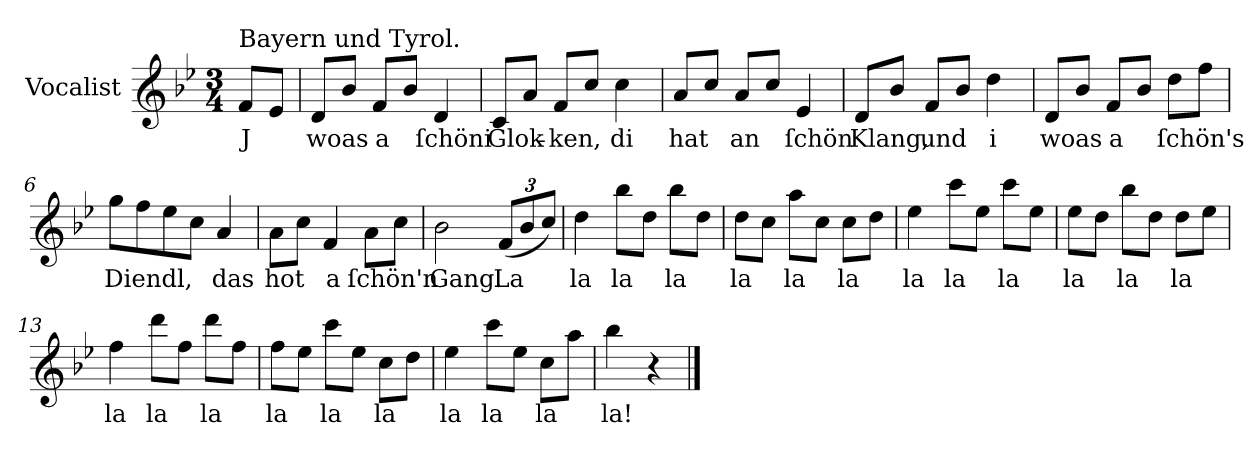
**kern	**text
*part1	*part1
*staff1	*staff1
*I"Vocalist	*
*k[b-e-]	*
*B-:	*
*M3/4	*
=	=
!LO:TX:a:t=Bayern und Tyrol.	!
8fL	J
8e-J	.
=1	=1
8dL	woas
8b-J	.
8fL	a
8b-J	.
4d	ſchöni
=2	=2
8cL	Glok-
8aJ	.
8fL	-ken,
8ccJ	.
4cc	di
=3	=3
8a/L	hat
8ccJ	.
8a/L	an
8ccJ	.
4e-	ſchön
=4	=4
8dL	Klang,
8b-J	.
8fL	und
8b-J	.
4dd	i
=5	=5
8dL	woas
8b-J	.
8fL	a
8b-J	.
8ddL	ſchön's
8ffJ	.
=6	=6
8ggL	Diendl,
8ff	.
8ee-	.
8ccJ	.
4a	das
=7	=7
8aL	hot
8ccJ	.
4f	a
8aL	ſchön'n
8ccJ	.
=8	=8
2b-	Gang.
(12fL	La
12b-	.
12ccJ)	.
=9	=9
4dd	la
8bb-L	la
8ddJ	.
8bb-L	la
8ddJ	.
=10	=10
8ddL	la
8ccJ	.
8aaL	la
8ccJ	.
8ccL	la
8ddJ	.
=11	=11
4ee-	la
8cccL	la
8ee-J	.
8cccL	la
8ee-J	.
=12	=12
8ee-L	la
8ddJ	.
8bb-L	la
8ddJ	.
8ddL	la
8ee-J	.
=13	=13
4ff	la
8dddL	la
8ffJ	.
8dddL	la
8ffJ	.
=14	=14
8ffL	la
8ee-J	.
8cccL	la
8ee-J	.
8ccL	la
8ddJ	.
=15	=15
4ee-	la
8cccL	la
8ee-J	.
8ccL	la
8aaJ	.
=16	=16
4bb-	la!
4r	.
==	==
*-	*-
